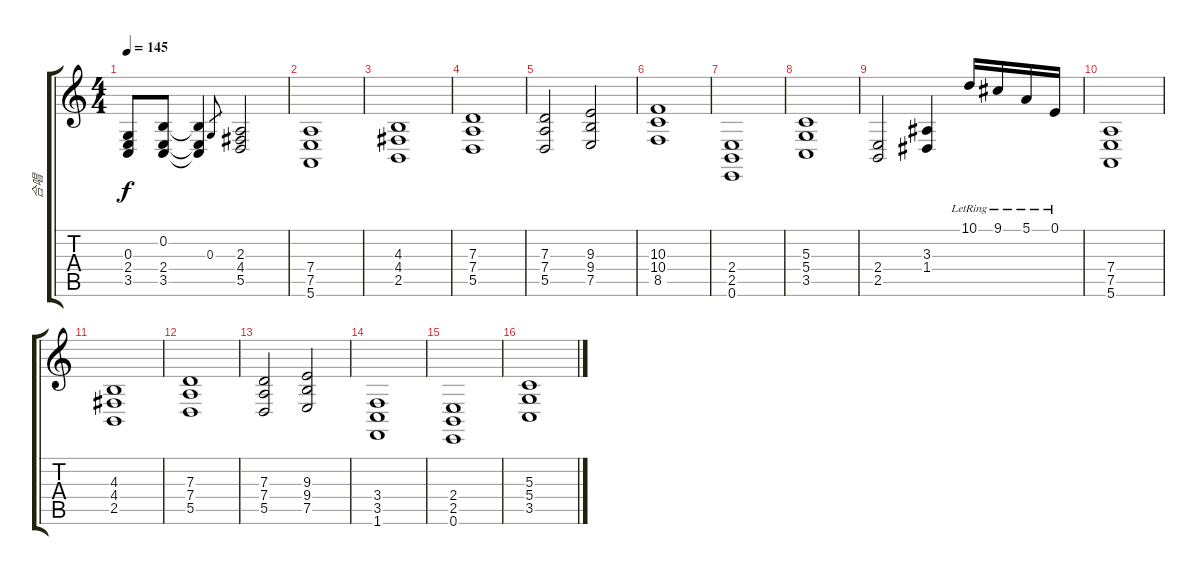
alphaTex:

\track ("合唱" "合唱") {instrument stringensemble1}
\staff {score tabs}
\tuning (E4 B3 G3 D3 A2 E2) {hide}
\ts (4 4)
\tempo 145
\clef g2
\ks c
(0.3{t} 2.4{t} 3.5{t}).8{dy f} (0.2 2.4 3.5).8 (0.2{t} 2.4{t} 3.5{t}).4 0.3.8{gr} (2.3 4.4 5.5).2 |
(7.4 7.5 5.6).1 |
(4.3 4.4 2.5).1 |
(7.3 7.4 5.5).1 |
(7.3 7.4 5.5).2 (9.3 9.4 7.5).2 |
(10.3 10.4 8.5).1 |
(2.4 2.5 0.6).1 |
(5.3 5.4 3.5).1 |
(2.4 2.5).2 (3.3 1.4).4 10.1{lr}.16 9.1{lr}.16 5.1{lr}.16 0.1{lr}.16 |
(7.4 7.5 5.6).1 |
(4.3 4.4 2.5).1 |
(7.3 7.4 5.5).1 |
(7.3 7.4 5.5).2 (9.3 9.4 7.5).2 |
(3.4 3.5 1.6).1 |
(2.4 2.5 0.6).1 |
(5.3 5.4 3.5).1
